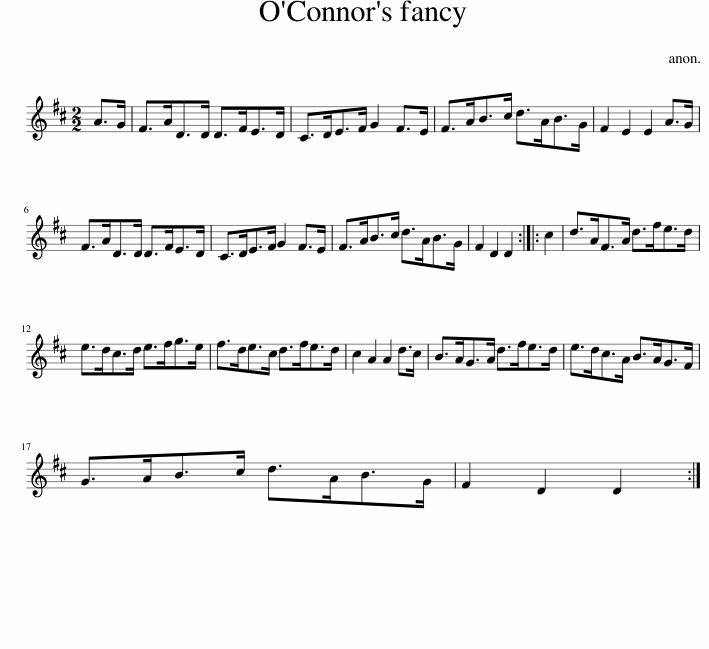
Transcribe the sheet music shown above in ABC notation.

X:1
L:1/8
M:2/2
I:linebreak $
K:D
V:1 treble
V:1
 A>G | F>AD>D D>FE>D | C>DE>F G2 F>E | F>AB>c d>AB>G | F2 E2 E2 A>G |$ %5
 F>AD>D D>FE>D | C>DE>F G2 F>E | F>AB>c d>AB>G | F2 D2 D2 :: c2 | %10
 d>AF>A d>fe>d |$ e>dc>d e>fg>e | f>de>c d>fe>d | c2 A2 A2 d>c | B>AG>A d>fe>d | %15
 e>dc>A B>AG>F |$ G>AB>c d>AB>G | F2 D2 D2 :| %18
